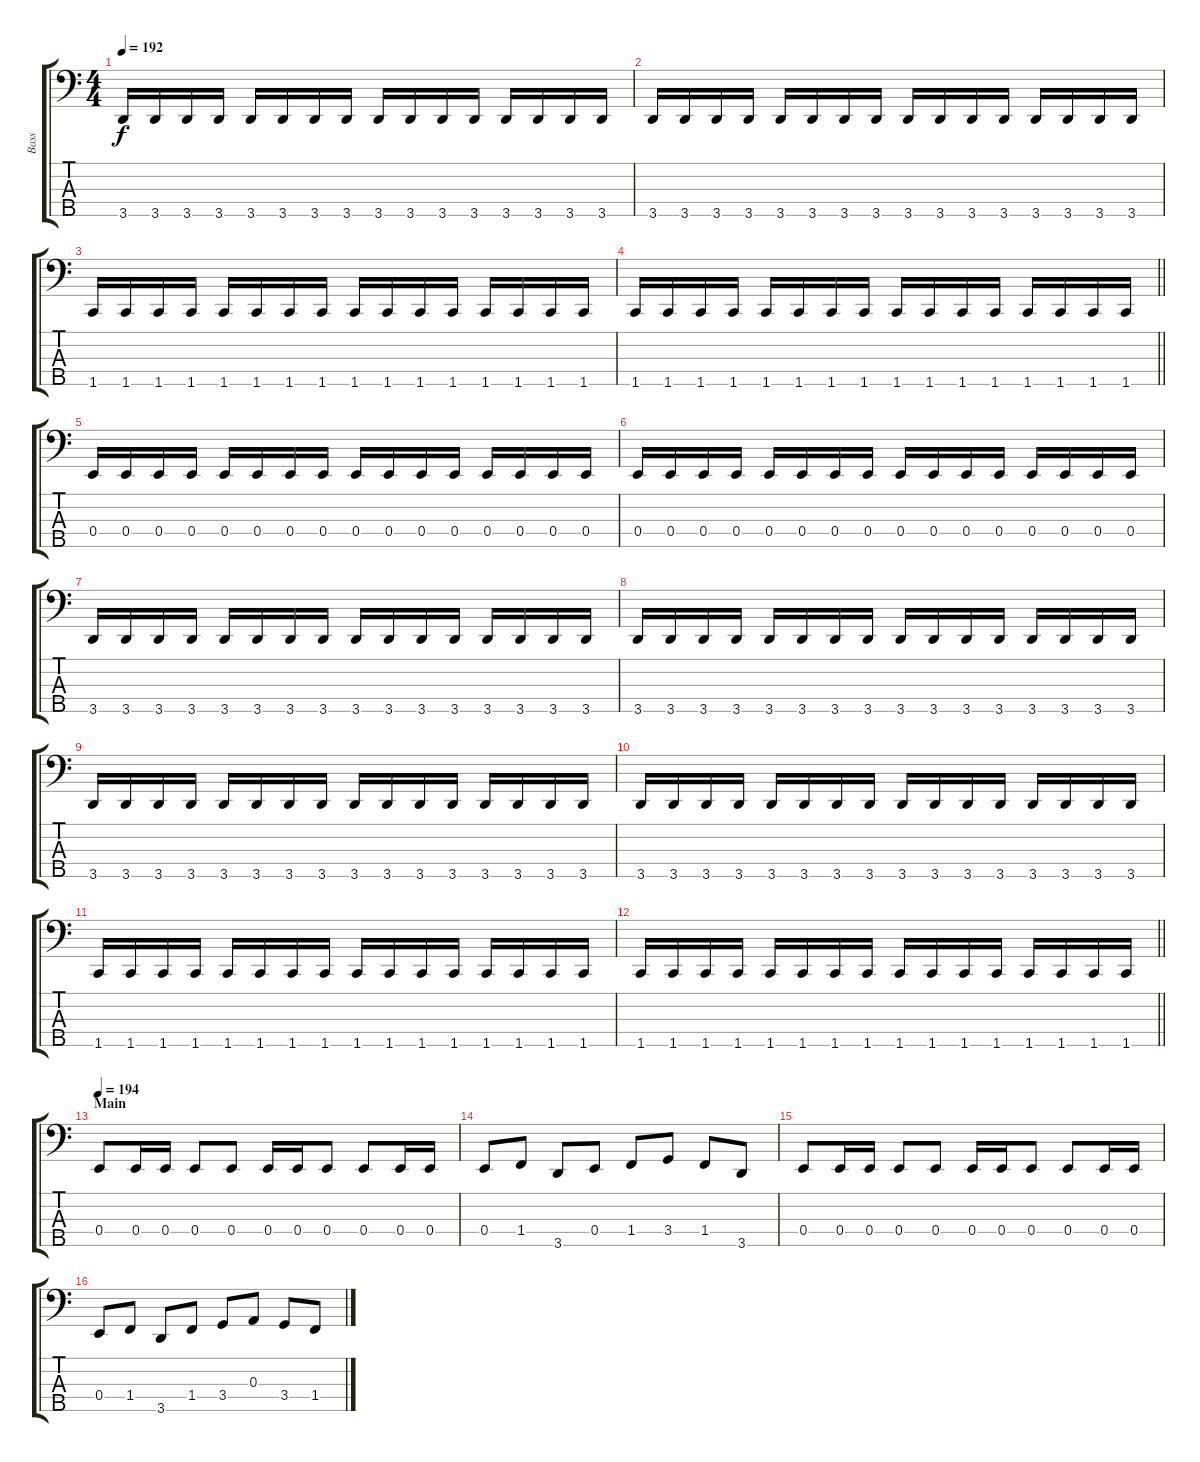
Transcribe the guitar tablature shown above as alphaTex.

\track ("Bass" "Bass") {instrument electricbassfinger}
\staff {score tabs}
\tuning (G2 D2 A1 E1 B0) {hide}
\ts (4 4)
\tempo 192
\clef f4
\ks c
3.5.16{dy f} 3.5.16 3.5.16 3.5.16 3.5.16 3.5.16 3.5.16 3.5.16 3.5.16 3.5.16 3.5.16 3.5.16 3.5.16 3.5.16 3.5.16 3.5.16 |
3.5.16 3.5.16 3.5.16 3.5.16 3.5.16 3.5.16 3.5.16 3.5.16 3.5.16 3.5.16 3.5.16 3.5.16 3.5.16 3.5.16 3.5.16 3.5.16 |
1.5.16 1.5.16 1.5.16 1.5.16 1.5.16 1.5.16 1.5.16 1.5.16 1.5.16 1.5.16 1.5.16 1.5.16 1.5.16 1.5.16 1.5.16 1.5.16 |
\barLineRight lightlight
1.5.16 1.5.16 1.5.16 1.5.16 1.5.16 1.5.16 1.5.16 1.5.16 1.5.16 1.5.16 1.5.16 1.5.16 1.5.16 1.5.16 1.5.16 1.5.16 |
\section ("" "")
0.4.16 0.4.16 0.4.16 0.4.16 0.4.16 0.4.16 0.4.16 0.4.16 0.4.16 0.4.16 0.4.16 0.4.16 0.4.16 0.4.16 0.4.16 0.4.16 |
0.4.16 0.4.16 0.4.16 0.4.16 0.4.16 0.4.16 0.4.16 0.4.16 0.4.16 0.4.16 0.4.16 0.4.16 0.4.16 0.4.16 0.4.16 0.4.16 |
3.5.16 3.5.16 3.5.16 3.5.16 3.5.16 3.5.16 3.5.16 3.5.16 3.5.16 3.5.16 3.5.16 3.5.16 3.5.16 3.5.16 3.5.16 3.5.16 |
3.5.16 3.5.16 3.5.16 3.5.16 3.5.16 3.5.16 3.5.16 3.5.16 3.5.16 3.5.16 3.5.16 3.5.16 3.5.16 3.5.16 3.5.16 3.5.16 |
3.5.16 3.5.16 3.5.16 3.5.16 3.5.16 3.5.16 3.5.16 3.5.16 3.5.16 3.5.16 3.5.16 3.5.16 3.5.16 3.5.16 3.5.16 3.5.16 |
3.5.16 3.5.16 3.5.16 3.5.16 3.5.16 3.5.16 3.5.16 3.5.16 3.5.16 3.5.16 3.5.16 3.5.16 3.5.16 3.5.16 3.5.16 3.5.16 |
1.5.16 1.5.16 1.5.16 1.5.16 1.5.16 1.5.16 1.5.16 1.5.16 1.5.16 1.5.16 1.5.16 1.5.16 1.5.16 1.5.16 1.5.16 1.5.16 |
\barLineRight lightlight
1.5.16 1.5.16 1.5.16 1.5.16 1.5.16 1.5.16 1.5.16 1.5.16 1.5.16 1.5.16 1.5.16 1.5.16 1.5.16 1.5.16 1.5.16 1.5.16 |
\section ("" "Main")
\tempo 194
0.4.8 0.4.16 0.4.16 0.4.8 0.4.8 0.4.16 0.4.16 0.4.8 0.4.8 0.4.16 0.4.16 |
0.4.8 1.4.8 3.5.8 0.4.8 1.4.8 3.4.8 1.4.8 3.5.8 |
0.4.8 0.4.16 0.4.16 0.4.8 0.4.8 0.4.16 0.4.16 0.4.8 0.4.8 0.4.16 0.4.16 |
0.4.8 1.4.8 3.5.8 1.4.8 3.4.8 0.3.8 3.4.8 1.4.8
